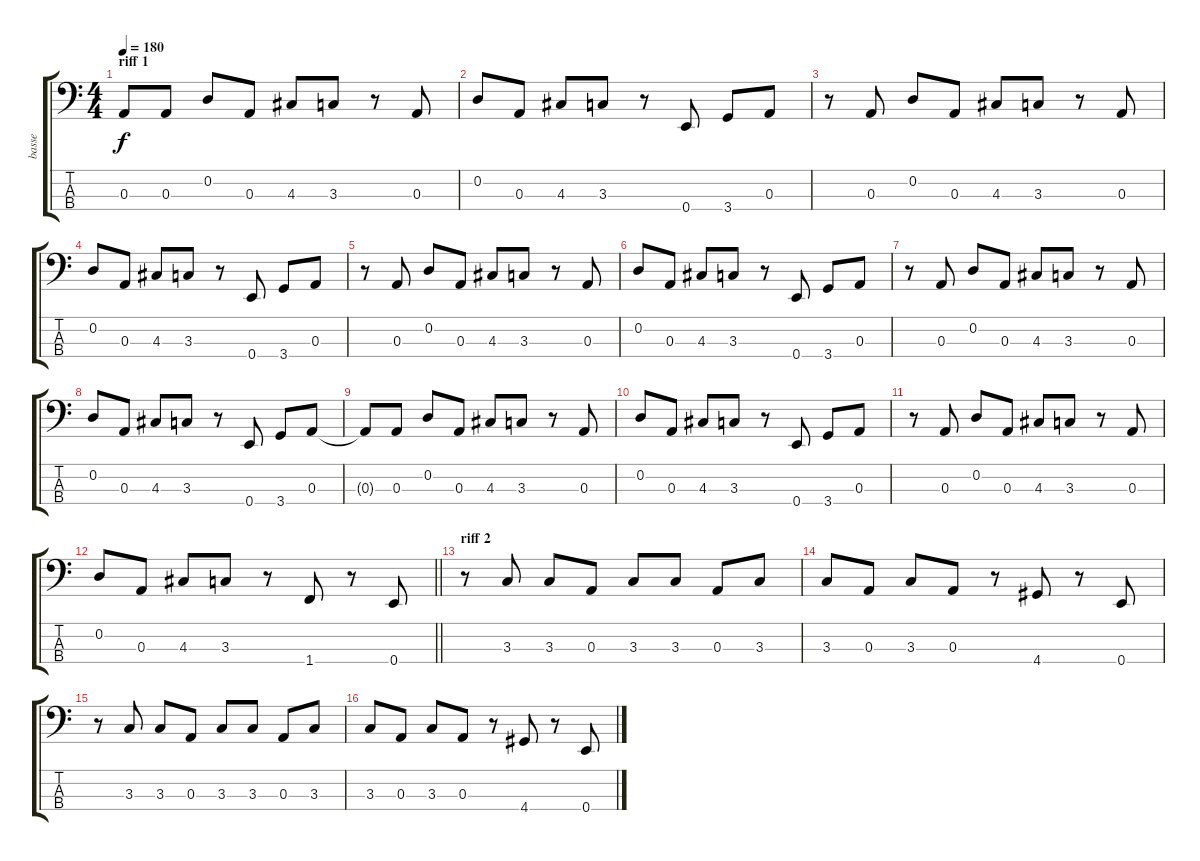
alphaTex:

\track ("basse" "basse") {instrument electricbassfinger}
\staff {score tabs}
\tuning (G2 D2 A1 E1) {hide}
\ts (4 4)
\section ("" "riff 1")
\tempo 180
\clef f4
\ks c
0.3{t}.8{dy f} 0.3.8 0.2.8 0.3.8 4.3.8 3.3.8 r.8 0.3.8 |
0.2.8 0.3.8 4.3.8 3.3.8 r.8 0.4.8 3.4.8 0.3.8 |
r.8 0.3.8 0.2.8 0.3.8 4.3.8 3.3.8 r.8 0.3.8 |
0.2.8 0.3.8 4.3.8 3.3.8 r.8 0.4.8 3.4.8 0.3.8 |
r.8 0.3.8 0.2.8 0.3.8 4.3.8 3.3.8 r.8 0.3.8 |
0.2.8 0.3.8 4.3.8 3.3.8 r.8 0.4.8 3.4.8 0.3.8 |
r.8 0.3.8 0.2.8 0.3.8 4.3.8 3.3.8 r.8 0.3.8 |
0.2.8 0.3.8 4.3.8 3.3.8 r.8 0.4.8 3.4.8 0.3.8 |
0.3{t}.8 0.3.8 0.2.8 0.3.8 4.3.8 3.3.8 r.8 0.3.8 |
0.2.8 0.3.8 4.3.8 3.3.8 r.8 0.4.8 3.4.8 0.3.8 |
r.8 0.3.8 0.2.8 0.3.8 4.3.8 3.3.8 r.8 0.3.8 |
\barLineRight lightlight
0.2.8 0.3.8 4.3.8 3.3.8 r.8 1.4.8 r.8 0.4.8 |
\section ("" "riff 2")
r.8 3.3.8 3.3.8 0.3.8 3.3.8 3.3.8 0.3.8 3.3.8 |
3.3.8 0.3.8 3.3.8 0.3.8 r.8 4.4.8 r.8 0.4.8 |
r.8 3.3.8 3.3.8 0.3.8 3.3.8 3.3.8 0.3.8 3.3.8 |
3.3.8 0.3.8 3.3.8 0.3.8 r.8 4.4.8 r.8 0.4.8
